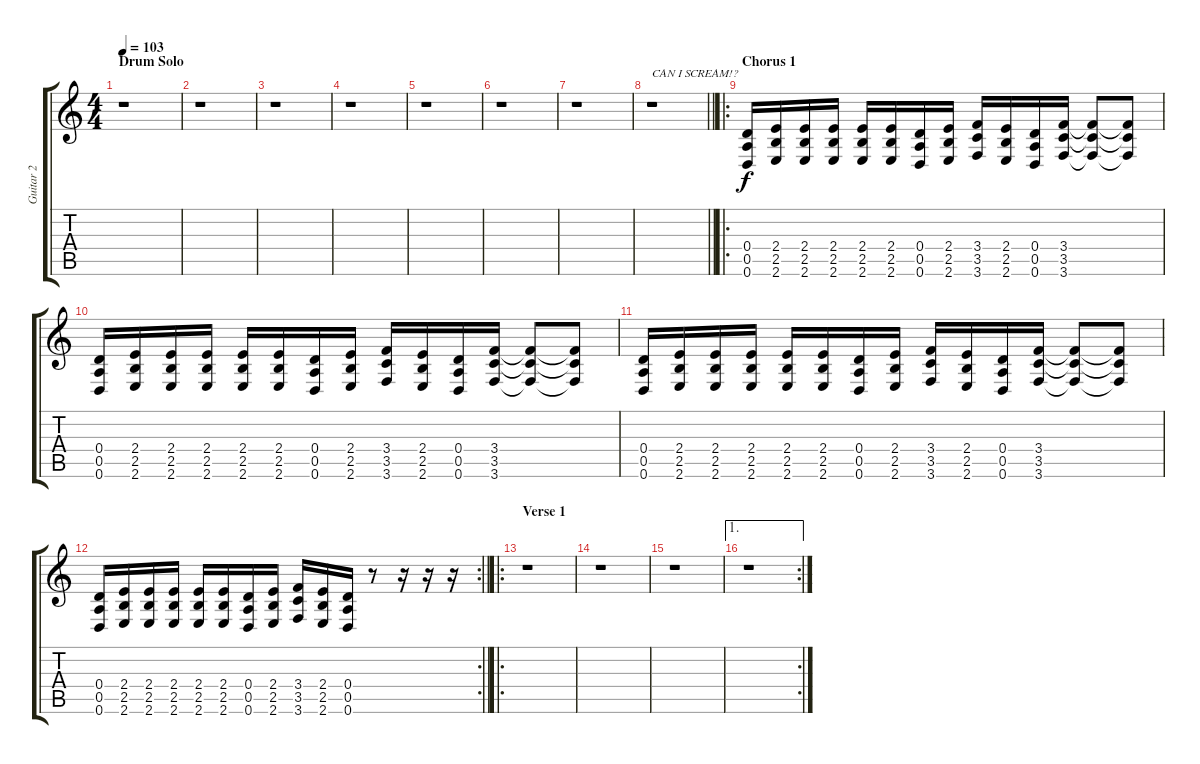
\track ("Guitar 2" "Guitar 2") {instrument distortionguitar}
\staff {score tabs}
\tuning (E4 B3 G3 D3 A2 D2) {hide}
\ts (4 4)
\section ("" "Drum Solo")
\tempo 103
\clef g2
\ks c
r.1{dy f} |
r.1 |
r.1 |
r.1 |
r.1 |
r.1 |
r.1 |
\barLineRight lightlight
r.1{txt "CAN I SCREAM!?"} |
\ro
\section ("" "Chorus 1")
(0.4 0.5 0.6).16 (2.4 2.5 2.6).16 (2.4 2.5 2.6).16 (2.4 2.5 2.6).16 (2.4 2.5 2.6).16 (2.4 2.5 2.6).16 (0.4 0.5 0.6).16 (2.4 2.5 2.6).16 (3.4 3.5 3.6).16 (2.4 2.5 2.6).16 (0.4 0.5 0.6).16 (3.4 3.5 3.6).16 (3.4{t} 3.5{t} 3.6{t}).8 (3.4{t} 3.5{t} 3.6{t}).8 |
(0.4 0.5 0.6).16 (2.4 2.5 2.6).16 (2.4 2.5 2.6).16 (2.4 2.5 2.6).16 (2.4 2.5 2.6).16 (2.4 2.5 2.6).16 (0.4 0.5 0.6).16 (2.4 2.5 2.6).16 (3.4 3.5 3.6).16 (2.4 2.5 2.6).16 (0.4 0.5 0.6).16 (3.4 3.5 3.6).16 (3.4{t} 3.5{t} 3.6{t}).8 (3.4{t} 3.5{t} 3.6{t}).8 |
(0.4 0.5 0.6).16 (2.4 2.5 2.6).16 (2.4 2.5 2.6).16 (2.4 2.5 2.6).16 (2.4 2.5 2.6).16 (2.4 2.5 2.6).16 (0.4 0.5 0.6).16 (2.4 2.5 2.6).16 (3.4 3.5 3.6).16 (2.4 2.5 2.6).16 (0.4 0.5 0.6).16 (3.4 3.5 3.6).16 (3.4{t} 3.5{t} 3.6{t}).8 (3.4{t} 3.5{t} 3.6{t}).8 |
\rc 2
\barLineRight lightlight
(0.4 0.5 0.6).16 (2.4 2.5 2.6).16 (2.4 2.5 2.6).16 (2.4 2.5 2.6).16 (2.4 2.5 2.6).16 (2.4 2.5 2.6).16 (0.4 0.5 0.6).16 (2.4 2.5 2.6).16 (3.4 3.5 3.6).16 (2.4 2.5 2.6).16 (0.4 0.5 0.6).16 r.8 r.16 r.16 r.16 |
\ro
\section ("" "Verse 1")
r.1 |
r.1 |
r.1 |
\ae 1
\rc 2
r.1
